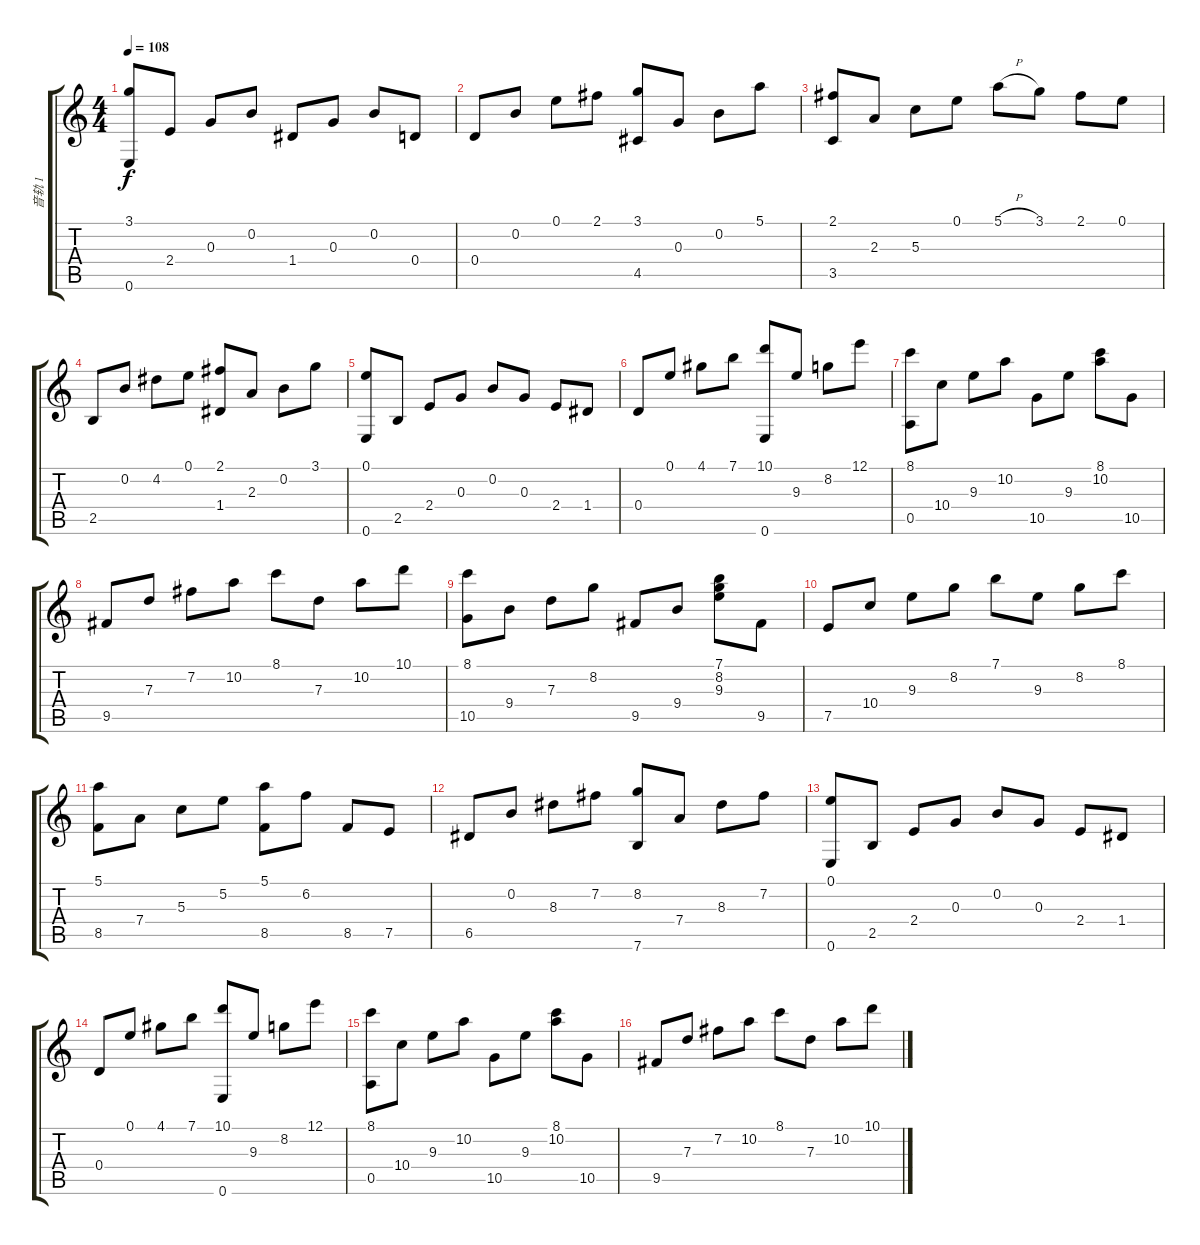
\track ("音轨 1" "音轨 1") {instrument acousticguitarnylon}
\staff {score tabs}
\tuning (E4 B3 G3 D3 A2 E2) {hide}
\ts (4 4)
\tempo 108
\clef g2
\ks c
(3.1 0.6).8{dy f} 2.4.8 0.3.8 0.2.8 1.4.8 0.3.8 0.2.8 0.4.8 |
0.4.8 0.2.8 0.1.8 2.1.8 (3.1 4.5).8 0.3.8 0.2.8 5.1.8 |
(2.1 3.5).8 2.3.8 5.3.8 0.1.8 5.1{h}.8 3.1.8 2.1.8 0.1.8 |
2.5.8 0.2.8 4.2.8 0.1.8 (2.1 1.4).8 2.3.8 0.2.8 3.1.8 |
(0.1 0.6).8 2.5.8 2.4.8 0.3.8 0.2.8 0.3.8 2.4.8 1.4.8 |
0.4.8 0.1.8 4.1.8 7.1.8 (10.1 0.6).8 9.3.8 8.2.8 12.1.8 |
(8.1 0.5).8 10.4.8 9.3.8 10.2.8 10.5.8 9.3.8 (8.1 10.2).8 10.5.8 |
9.5.8 7.3.8 7.2.8 10.2.8 8.1.8 7.3.8 10.2.8 10.1.8 |
(8.1 10.5).8 9.4.8 7.3.8 8.2.8 9.5.8 9.4.8 (7.1 8.2 9.3).8 9.5.8 |
7.5.8 10.4.8 9.3.8 8.2.8 7.1.8 9.3.8 8.2.8 8.1.8 |
(5.1 8.5).8 7.4.8 5.3.8 5.2.8 (5.1 8.5).8 6.2.8 8.5.8 7.5.8 |
6.5.8 0.2.8 8.3.8 7.2.8 (8.2 7.6).8 7.4.8 8.3.8 7.2.8 |
(0.1 0.6).8 2.5.8 2.4.8 0.3.8 0.2.8 0.3.8 2.4.8 1.4.8 |
0.4.8 0.1.8 4.1.8 7.1.8 (10.1 0.6).8 9.3.8 8.2.8 12.1.8 |
(8.1 0.5).8 10.4.8 9.3.8 10.2.8 10.5.8 9.3.8 (8.1 10.2).8 10.5.8 |
9.5.8 7.3.8 7.2.8 10.2.8 8.1.8 7.3.8 10.2.8 10.1.8
